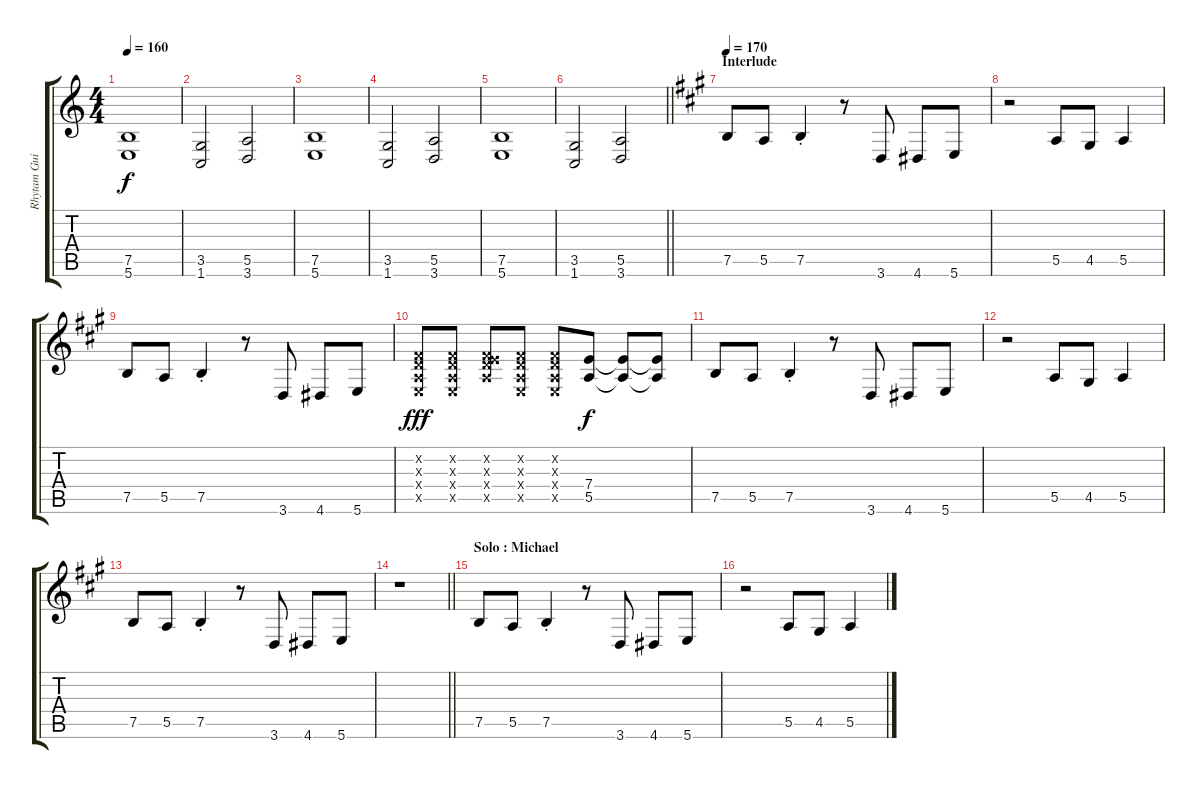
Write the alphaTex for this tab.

\track ("Rhytam Guitar Michael" "Rhytam Gui") {instrument distortionguitar}
\staff {score tabs}
\tuning (B3 Gb3 D3 A2 E2 B1) {hide}
\ts (4 4)
\tempo 160
\clef g2
\ks c
(7.5 5.6).1{dy f} |
(3.5 1.6).2 (5.5 3.6).2 |
(7.5 5.6).1 |
(3.5 1.6).2 (5.5 3.6).2 |
(7.5 5.6).1 |
\barLineRight lightlight
(3.5 1.6).2 (5.5 3.6).2 |
\section ("" "Interlude")
\tempo 170
\ks a
7.5.8 5.5.8 7.5{st}.4 r.8 3.6.8 4.6.8 5.6.8 |
r.2 5.5.8 4.5.8 5.5.4 |
7.5.8 5.5.8 7.5{st}.4 r.8 3.6.8 4.6.8 5.6.8 |
(0.2{x} 0.3{x} 0.4{x} 0.5{x}).8{dy fff} (0.2{x} 0.3{x} 0.4{x} 0.5{x}).8 (0.2{x} 0.3{x} 7.4{x} 5.5{x}).8 (0.2{x} 0.3{x} 0.4{x} 0.5{x}).8 (0.2{x} 0.3{x} 0.4{x} 0.5{x}).8 (7.4 5.5).8{dy f} (7.4{t} 5.5{t}).8 (7.4{t} 5.5{t}).8 |
7.5.8 5.5.8 7.5{st}.4 r.8 3.6.8 4.6.8 5.6.8 |
r.2 5.5.8 4.5.8 5.5.4 |
7.5.8 5.5.8 7.5{st}.4 r.8 3.6.8 4.6.8 5.6.8 |
\barLineRight lightlight
r.1 |
\section ("" "Solo : Michael")
7.5.8 5.5.8 7.5{st}.4 r.8 3.6.8 4.6.8 5.6.8 |
r.2 5.5.8 4.5.8 5.5.4
